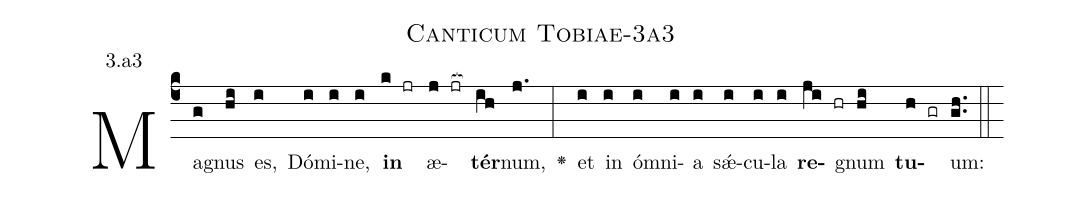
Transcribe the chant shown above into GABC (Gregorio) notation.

name: Canticum Tobiae-3a3;
annotation: 3.a3;
%%
(c4)Ma(g)gnus(hi) es,(i) Dó(i)mi(i)ne,(i) <b>in</b>(k jr) æ(j jr[ocb:1{])<b>tér</b>(ih[ocb:0}])num,(j.) <v>\greheightstar</v>(:) et(i) in(i) óm(i)ni(i)a(i) sǽ(i)cu(i)la(i) <b>re</b>(ji hr)gnum(hi) <b>tu</b>(h gr)um:(gh..) (::)


%E(i) u(i) o(ji) u(hi) a(h) e.(gh..) (::)
